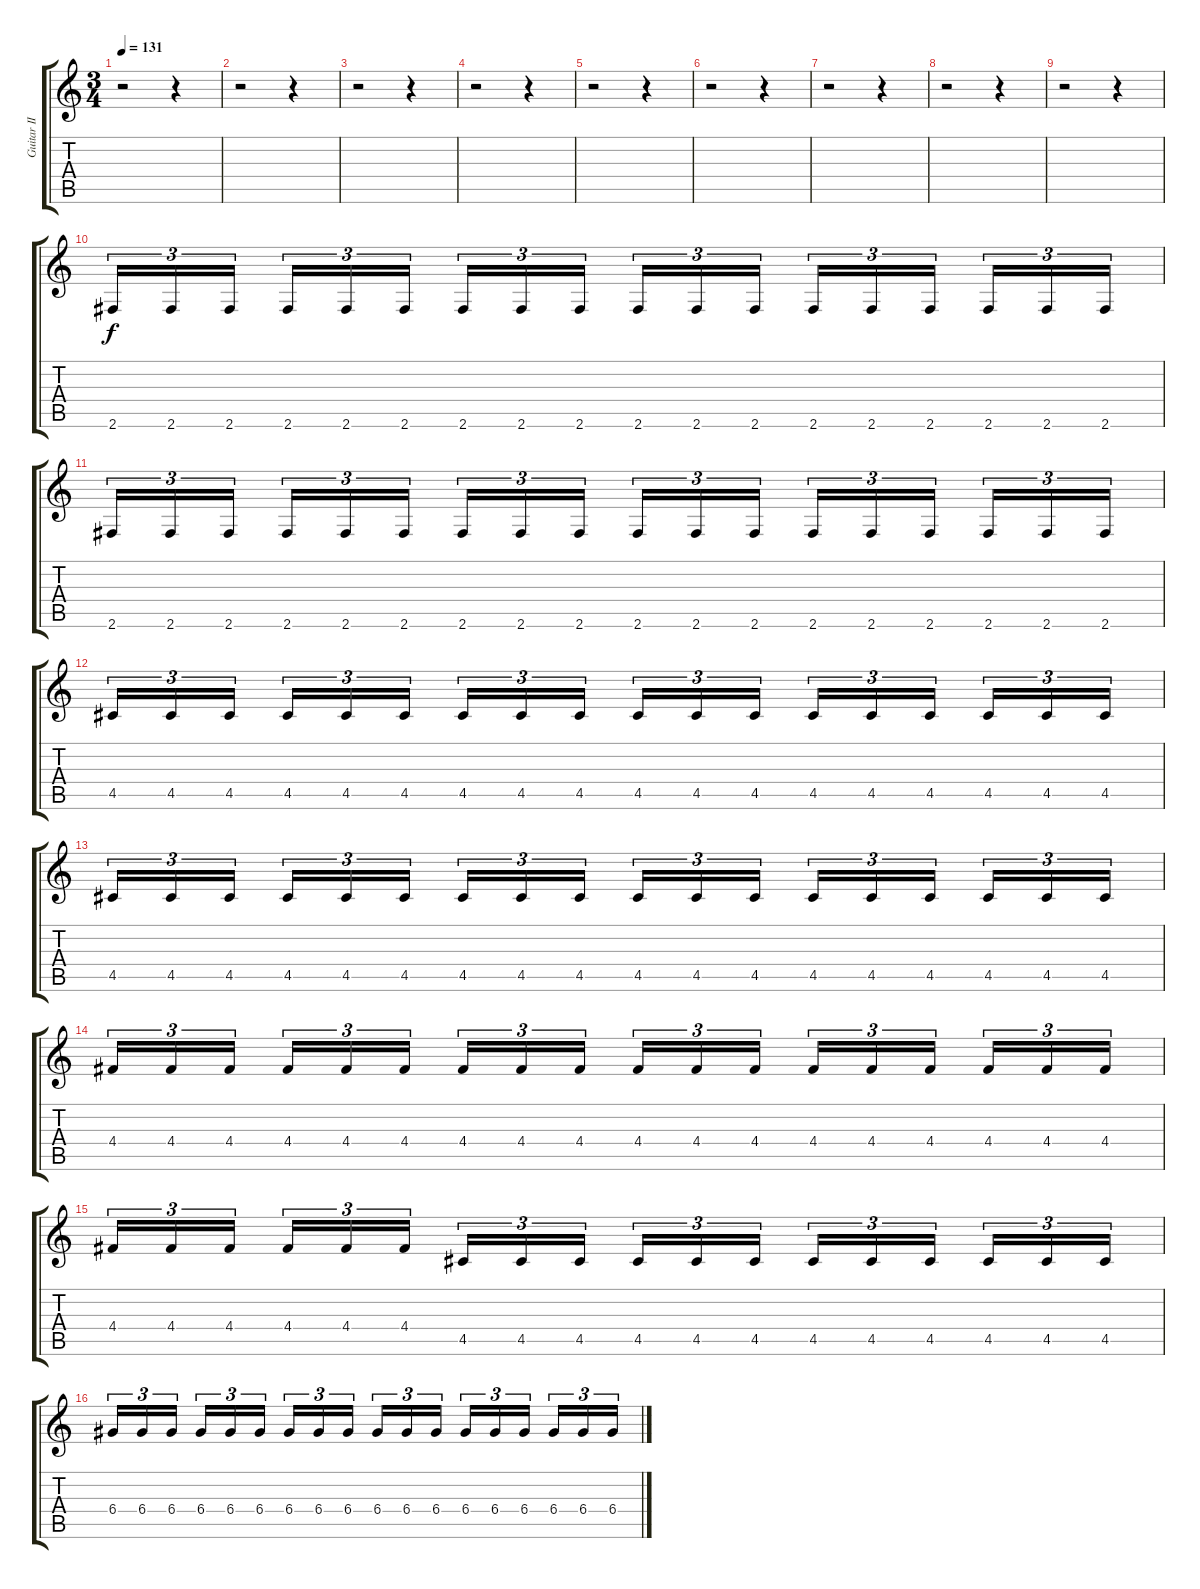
\track ("Guitar II" "Guitar II") {instrument distortionguitar}
\staff {score tabs}
\tuning (E4 B3 G3 D3 A2 E2) {hide}
\ts (3 4)
\tempo 131
\clef g2
\ks c
r.2{dy f} r.4 |
r.2 r.4 |
r.2 r.4 |
r.2 r.4 |
r.2 r.4 |
r.2 r.4 |
r.2 r.4 |
r.2 r.4 |
r.2 r.4 |
2.6.16{tu (3 2)} 2.6.16{tu (3 2)} 2.6.16{tu (3 2)} 2.6.16{tu (3 2)} 2.6.16{tu (3 2)} 2.6.16{tu (3 2)} 2.6.16{tu (3 2)} 2.6.16{tu (3 2)} 2.6.16{tu (3 2)} 2.6.16{tu (3 2)} 2.6.16{tu (3 2)} 2.6.16{tu (3 2)} 2.6.16{tu (3 2)} 2.6.16{tu (3 2)} 2.6.16{tu (3 2)} 2.6.16{tu (3 2)} 2.6.16{tu (3 2)} 2.6.16{tu (3 2)} |
2.6.16{tu (3 2)} 2.6.16{tu (3 2)} 2.6.16{tu (3 2)} 2.6.16{tu (3 2)} 2.6.16{tu (3 2)} 2.6.16{tu (3 2)} 2.6.16{tu (3 2)} 2.6.16{tu (3 2)} 2.6.16{tu (3 2)} 2.6.16{tu (3 2)} 2.6.16{tu (3 2)} 2.6.16{tu (3 2)} 2.6.16{tu (3 2)} 2.6.16{tu (3 2)} 2.6.16{tu (3 2)} 2.6.16{tu (3 2)} 2.6.16{tu (3 2)} 2.6.16{tu (3 2)} |
4.5.16{tu (3 2)} 4.5.16{tu (3 2)} 4.5.16{tu (3 2)} 4.5.16{tu (3 2)} 4.5.16{tu (3 2)} 4.5.16{tu (3 2)} 4.5.16{tu (3 2)} 4.5.16{tu (3 2)} 4.5.16{tu (3 2)} 4.5.16{tu (3 2)} 4.5.16{tu (3 2)} 4.5.16{tu (3 2)} 4.5.16{tu (3 2)} 4.5.16{tu (3 2)} 4.5.16{tu (3 2)} 4.5.16{tu (3 2)} 4.5.16{tu (3 2)} 4.5.16{tu (3 2)} |
4.5.16{tu (3 2)} 4.5.16{tu (3 2)} 4.5.16{tu (3 2)} 4.5.16{tu (3 2)} 4.5.16{tu (3 2)} 4.5.16{tu (3 2)} 4.5.16{tu (3 2)} 4.5.16{tu (3 2)} 4.5.16{tu (3 2)} 4.5.16{tu (3 2)} 4.5.16{tu (3 2)} 4.5.16{tu (3 2)} 4.5.16{tu (3 2)} 4.5.16{tu (3 2)} 4.5.16{tu (3 2)} 4.5.16{tu (3 2)} 4.5.16{tu (3 2)} 4.5.16{tu (3 2)} |
4.4.16{tu (3 2)} 4.4.16{tu (3 2)} 4.4.16{tu (3 2)} 4.4.16{tu (3 2)} 4.4.16{tu (3 2)} 4.4.16{tu (3 2)} 4.4.16{tu (3 2)} 4.4.16{tu (3 2)} 4.4.16{tu (3 2)} 4.4.16{tu (3 2)} 4.4.16{tu (3 2)} 4.4.16{tu (3 2)} 4.4.16{tu (3 2)} 4.4.16{tu (3 2)} 4.4.16{tu (3 2)} 4.4.16{tu (3 2)} 4.4.16{tu (3 2)} 4.4.16{tu (3 2)} |
4.4.16{tu (3 2)} 4.4.16{tu (3 2)} 4.4.16{tu (3 2)} 4.4.16{tu (3 2)} 4.4.16{tu (3 2)} 4.4.16{tu (3 2)} 4.5.16{tu (3 2)} 4.5.16{tu (3 2)} 4.5.16{tu (3 2)} 4.5.16{tu (3 2)} 4.5.16{tu (3 2)} 4.5.16{tu (3 2)} 4.5.16{tu (3 2)} 4.5.16{tu (3 2)} 4.5.16{tu (3 2)} 4.5.16{tu (3 2)} 4.5.16{tu (3 2)} 4.5.16{tu (3 2)} |
6.4.16{tu (3 2)} 6.4.16{tu (3 2)} 6.4.16{tu (3 2)} 6.4.16{tu (3 2)} 6.4.16{tu (3 2)} 6.4.16{tu (3 2)} 6.4.16{tu (3 2)} 6.4.16{tu (3 2)} 6.4.16{tu (3 2)} 6.4.16{tu (3 2)} 6.4.16{tu (3 2)} 6.4.16{tu (3 2)} 6.4.16{tu (3 2)} 6.4.16{tu (3 2)} 6.4.16{tu (3 2)} 6.4.16{tu (3 2)} 6.4.16{tu (3 2)} 6.4.16{tu (3 2)}
